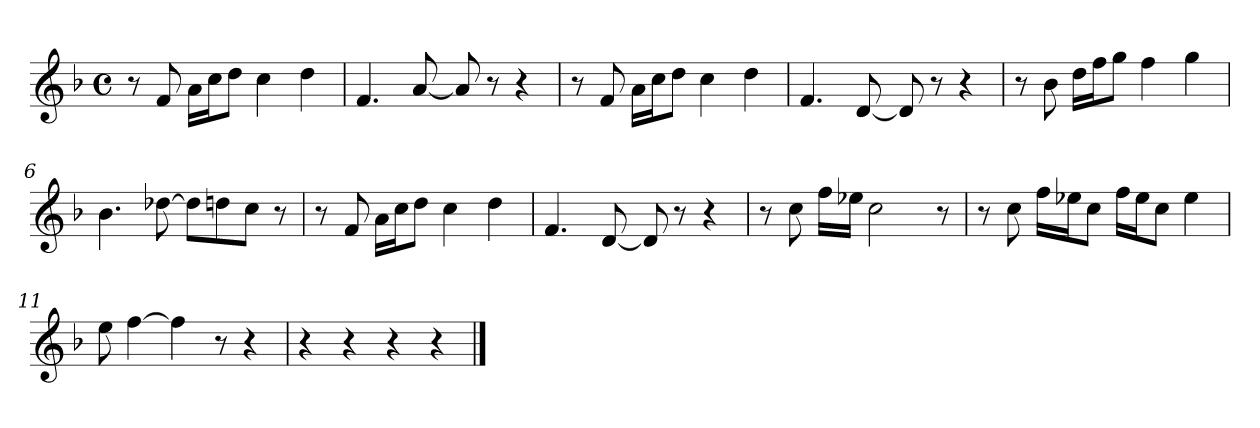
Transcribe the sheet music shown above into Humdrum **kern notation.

**kern
*part1
*staff1
*clefG2
*k[b-]
*F:
*M4/4
*met(c)
=1
8r
8f/
16a\LL
16cc\J
8dd\J
4cc\
4dd\
=2
4.f/
[8a/
8a/]
8r
4r
=3
8r
8f/
16a\LL
16cc\J
8dd\J
4cc\
4dd\
=4
4.f/
[8d/
8d/]
8r
4r
!!LO:LB:g=z
=5
8r
8b-\
16dd\LL
16ff\J
8gg\J
4ff\
4gg\
=6
4.b-\
[8dd-X\
8dd-\L]
8ddn\
8cc\J
8r
=7
8r
8f/
16a\LL
16cc\J
8dd\J
4cc\
4dd\
=8
4.f/
[8d/
8d/]
8r
4r
!!LO:LB:g=z
=9
8r
8cc\
16ff\LL
16ee-X\JJ
2cc\
8r
=10
8r
8cc\
16ff\LL
16ee-X\J
8cc\J
16ff\LL
16ee-\J
8cc\J
4ee-\
=11
8ee\
[4ff\
4ff\]
8r
4r
=12
4r
4r
4r
4r
==
*-
